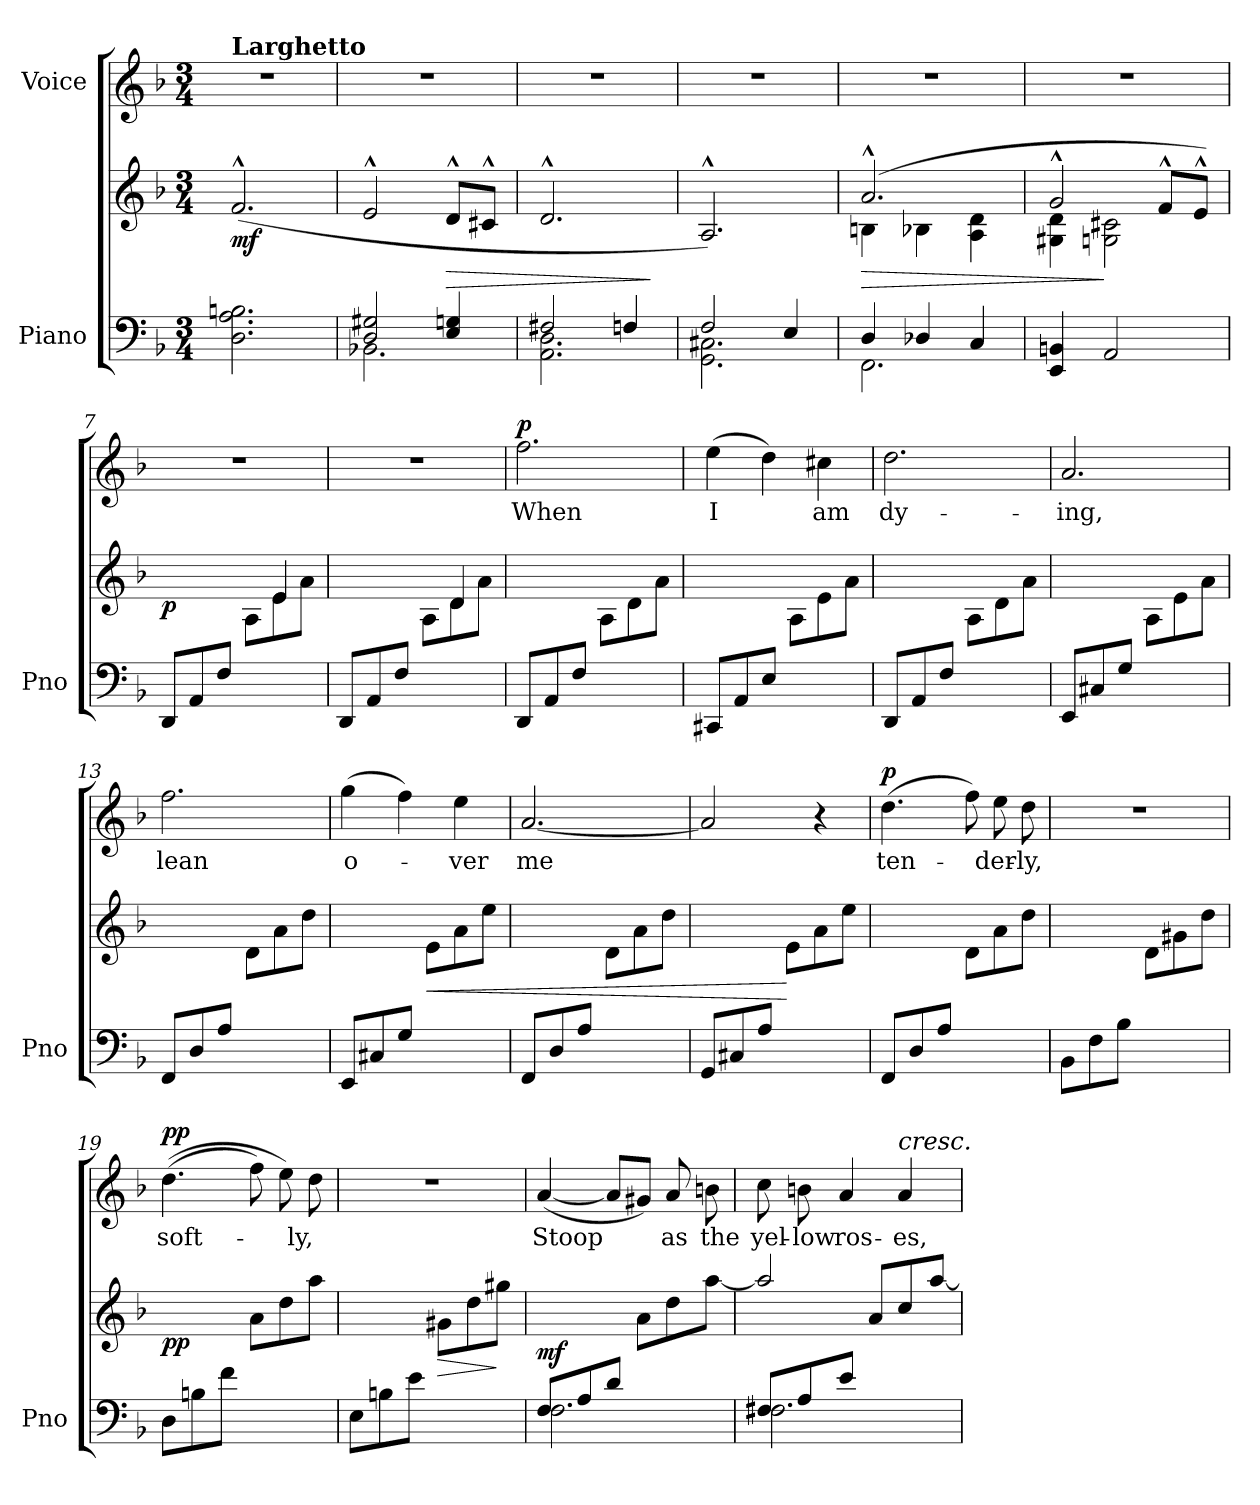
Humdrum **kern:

**kern	**kern	**dynam	**kern	**text	**dynam
*part2	*part2	*part2	*part1	*part1	*part1
*staff3	*staff2	*staff2/3	*staff1	*staff1	*staff1
*I"Piano	*	*	*I"Voice	*	*
*I'Pno	*	*	*	*	*
*clefF4	*clefG2	*	*clefG2	*	*
*k[b-]	*k[b-]	*	*k[b-]	*	*
*M3/4	*M3/4	*	*M3/4	*	*
*MM92	*MM92	*	*MM92	*	*
=1	=1	=1	=1	=1	=1
!	!	!	!LO:TX:a:B:t=Larghetto	!	!
!	!	!LO:DY:b	!	!	!
2.D\ 2.A\ 2.Bn\	(2.f^^/	mf	2.r	.	.
=2	=2	=2	=2	=2	=2
*^	*	*	*	*	*
2D/ 2G#X/	2.BB-X\	2e^^/	.	2.r	.	.
!	!	!	!LO:HP:b	!	!	!
4E/ 4Gn/	.	8d^^/L	>	.	.	.
.	.	8c#X^^/J	.	.	.	.
=3	=3	=3	=3	=3	=3	=3
2F#X/	2.AA\ 2.D\	2.d^^/	.	2.r	.	.
4Fn/	.	.	.	.	.	.
*v	*v	*	*	*	*	*
.	.	]	.	.	.
=4	=4	=4	=4	=4	=4
*^	*	*	*	*	*
2F/	2.GG\ 2.C#X\	2.A^^/)	.	2.r	.	.
4E/	.	.	.	.	.	.
=5	=5	=5	=5	=5	=5	=5
!	!	!	!LO:HP:b	!	!	!
*	*	*^	*	*	*	*
!	!	!	!	!LO:HP:n=1:b	!	!	!
4D/	2.FF\	(2.a^^/	4Bn\	> >	2.r	.	.
4D-X/	.	.	4B-X\	.	.	.	.
4C/	.	.	4A\ 4d\	.	.	.	.
*v	*v	*	*	*	*	*	*
=6	=6	=6	=6	=6	=6	=6
4EE/ 4BBn/	2g^^/	4G#X\ 4d\	.	2.r	.	.
2AA/	.	2Gn\ 2c#X\	] ]	.	.	.
.	8f^^/L	.	.	.	.	.
.	8e^^/J)	.	.	.	.	.
!!LO:LB:g=z
=7	=7	=7	=7	=7	=7	=7
!	!	!	!LO:DY:b	!	!	!
(8DD/L	2ryy	4.ryy	p	2.r	.	.
8AA/	.	.	.	.	.	.
8F/J	.	.	.	.	.	.
4.ryy	.	8A\L	.	.	.	.
.	4e/	8e\	.	.	.	.
.	.	8a\J)	.	.	.	.
=8	=8	=8	=8	=8	=8	=8
(8DD/L	2ryy	4.ryy	.	2.r	.	.
8AA/	.	.	.	.	.	.
8F/J	.	.	.	.	.	.
4.ryy	.	8A\L	.	.	.	.
.	4d/	8d\	.	.	.	.
.	.	8a\J)	.	.	.	.
=9	=9	=9	=9	=9	=9	=9
!	!	!	!	!	!LO:LY:b	!LO:DY:a
(8DD/L	2.ryy	4.ryy	.	2.ff\	When	p
8AA/	.	.	.	.	.	.
8F/J	.	.	.	.	.	.
4.ryy	.	8A\L	.	.	.	.
.	.	8d\	.	.	.	.
.	.	8a\J)	.	.	.	.
=10	=10	=10	=10	=10	=10	=10
!	!	!	!	!	!LO:LY:b	!
(8CC#X/L	2.ryy	4.ryy	.	(4ee\	I	.
8AA/	.	.	.	.	.	.
8E/J	.	.	.	4dd\)	.	.
4.ryy	.	8A\L	.	.	.	.
!	!	!	!	!	!LO:LY:b	!
.	.	8e\	.	4cc#X\	am	.
.	.	8a\J)	.	.	.	.
=11	=11	=11	=11	=11	=11	=11
!	!	!	!	!	!LO:LY:b	!
(8DD/L	2.ryy	4.ryy	.	2.dd\	dy-	.
8AA/	.	.	.	.	.	.
8F/J	.	.	.	.	.	.
4.ryy	.	8A\L	.	.	.	.
.	.	8d\	.	.	.	.
.	.	8a\J)	.	.	.	.
!!LO:LB:g=z
=12	=12	=12	=12	=12	=12	=12
!	!	!	!	!	!LO:LY:b	!
(8EE/L	2.ryy	4.ryy	.	2.a/	-ing,	.
8C#X/	.	.	.	.	.	.
8G/J	.	.	.	.	.	.
4.ryy	.	8A\L	.	.	.	.
.	.	8e\	.	.	.	.
.	.	8a\J)	.	.	.	.
!!LO:LB:g=z
=13	=13	=13	=13	=13	=13	=13
!	!	!	!	!	!LO:LY:b	!
(8FF/L	2.ryy	4.ryy	.	2.ff\	lean	.
8D/	.	.	.	.	.	.
8A/J	.	.	.	.	.	.
4.ryy	.	8d\L	.	.	.	.
.	.	8a\	.	.	.	.
.	.	8dd\J)	.	.	.	.
=14	=14	=14	=14	=14	=14	=14
!	!	!	!	!	!LO:LY:b	!
(8EE/L	2.ryy	4.ryy	.	(4gg\	o-	.
8C#X/	.	.	.	.	.	.
8G/J	.	.	.	4ff\)	.	.
!	!	!	!LO:HP:b	!	!	!
4.ryy	.	8e\L	<	.	.	.
!	!	!	!	!	!LO:LY:b	!
.	.	8a\	.	4ee\	-ver	.
.	.	8ee\J)	.	.	.	.
=15	=15	=15	=15	=15	=15	=15
!	!	!	!	!	!LO:LY:b	!
(8FF/L	2.ryy	4.ryy	.	[2.a/	me	.
8D/	.	.	.	.	.	.
8A/J	.	.	.	.	.	.
4.ryy	.	8d\L	.	.	.	.
.	.	8a\	.	.	.	.
.	.	8dd\J)	.	.	.	.
=16	=16	=16	=16	=16	=16	=16
(8GG/L	2.ryy	4.ryy	.	2a/]	.	.
8C#X/	.	.	.	.	.	.
8A/J	.	.	.	.	.	.
4.ryy	.	8e\L	[	.	.	.
.	.	8a\	.	4r	.	.
.	.	8ee\J)	.	.	.	.
=17	=17	=17	=17	=17	=17	=17
!	!	!	!	!	!LO:LY:b	!LO:DY:a
(8FF/L	2.ryy	4.ryy	.	(4.dd\	ten-	p
8D/	.	.	.	.	.	.
8A/J	.	.	.	.	.	.
4.ryy	.	8d\L	.	8ff\)	.	.
!	!	!	!	!	!LO:LY:b	!
.	.	8a\	.	8ee\	-der-	.
!	!	!	!	!	!LO:LY:b	!
.	.	8dd\J)	.	8dd\	-ly,	.
!!LO:PB:g=z
=18	=18	=18	=18	=18	=18	=18
(8BB-\L	2.ryy	4.ryy	.	2.r	.	.
8F\	.	.	.	.	.	.
8B-\J	.	.	.	.	.	.
4.ryy	.	8d\L	.	.	.	.
.	.	8g#X\	.	.	.	.
.	.	8dd\J)	.	.	.	.
!!LO:PB:g=z
=19	=19	=19	=19	=19	=19	=19
!	!	!	!LO:DY:b	!	!LO:LY:b	!LO:DY:a
(8D\L	2.ryy	4.ryy	pp	((4.dd\	soft-	pp
8Bn\	.	.	.	.	.	.
8f\J	.	.	.	.	.	.
4.ryy	.	8a\L	.	8ff\)	.	.
.	.	8dd\	.	8ee\)	.	.
!	!	!	!	!	!LO:LY:b	!
.	.	8aa\J)	.	8dd\	-ly,	.
=20	=20	=20	=20	=20	=20	=20
(8E\L	2.ryy	4.ryy	.	2.r	.	.
8Bn\	.	.	.	.	.	.
8e\J	.	.	.	.	.	.
!	!	!	!LO:HP:b	!	!	!
4.ryy	.	8g#X\L	>	.	.	.
.	.	8dd\	.	.	.	.
.	.	8gg#X\J)	]	.	.	.
=21	=21	=21	=21	=21	=21	=21
*^	*	*	*	*	*	*
!	!	!	!	!LO:DY:a=2	!	!LO:LY:b	!LO:DY:a
!	!	!	!	!	!	!	!LO:DY:n=1:a
(8F/L	2.F\	2.ryy	4.ryy	mf	([4a/	Stoop	mf other-dynamics
8A/	.	.	.	.	.	.	.
8d/J	.	.	.	.	8a/L]	.	.
4.ryy	.	.	8a\L	.	8g#X/J)	.	.
!	!	!	!	!	!	!LO:LY:b	!
.	.	.	8dd\	.	8a/	as	.
!	!	!	!	!	!	!LO:LY:b	!
.	.	.	[>8aa\J)	.	8bn\	the	.
=22	=22	=22	=22	=22	=22	=22	=22
!	!	!	!	!	!	!LO:LY:b	!
(>8F#X/L	2.F#\	2aa/]	4.ryy	.	8cc\	yel-	.
!	!	!	!	!	!	!LO:LY:b	!
8A/	.	.	.	.	8bn\	-low	.
!	!	!	!	!	!	!LO:LY:b	!
8e/J	.	.	.	.	4a/	ros-	.
4.ryy	.	.	8a/L	.	.	.	.
!	!	!	!	!	!LO:TX:a:i:t=cresc.	!	!
!	!	!	!	!	!	!LO:LY:b	!
.	.	4ryy	8cc/	.	4a/	-es,	.
.	.	.	[8aa/J)	.	.	.	.
*v	*v	*	*	*	*	*	*
*	*v	*v	*	*	*	*
=	=	=	=	=	=
*-	*-	*-	*-	*-	*-
